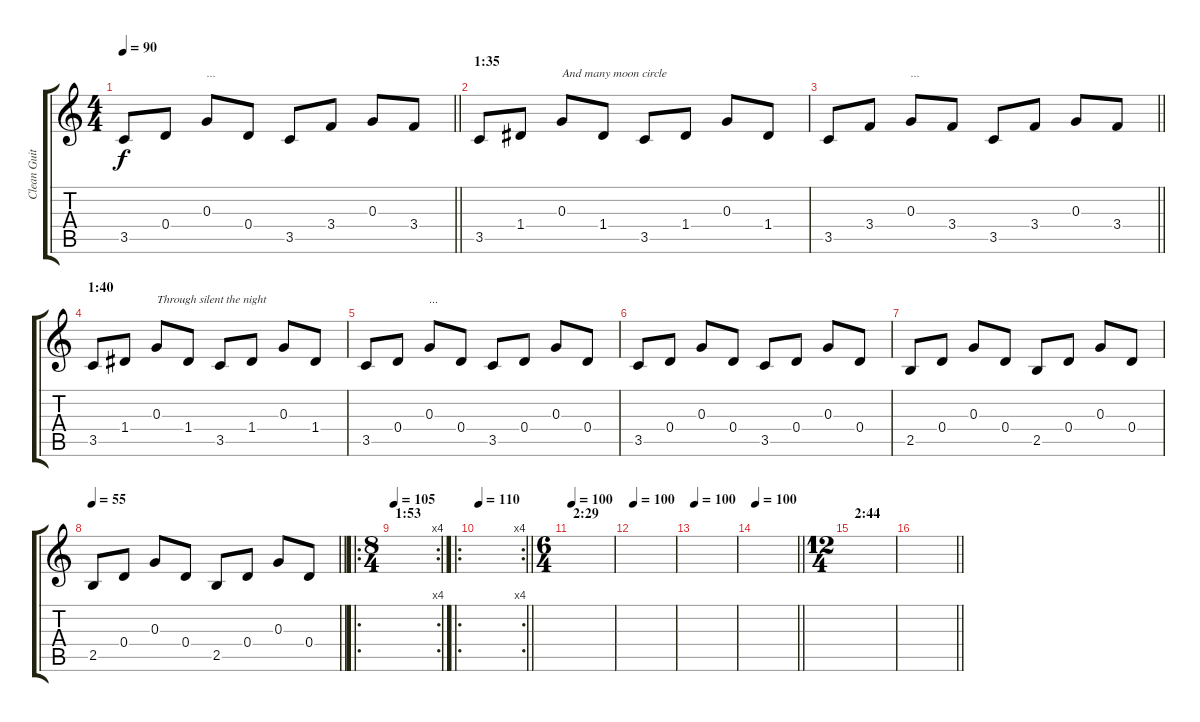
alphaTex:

\track ("Clean Guitar" "Clean Guit") {instrument electricguitarclean}
\staff {score tabs}
\tuning (E4 B3 G3 D3 A2 E2) {hide}
\ts (4 4)
\tempo 90
\clef g2
\barLineRight lightlight
\ks c
3.5.8{dy f} 0.4.8 0.3.8{txt "..."} 0.4.8 3.5.8 3.4.8 0.3.8 3.4.8 |
\section ("" "1:35")
3.5.8 1.4.8 0.3.8{txt "And many moon circle"} 1.4.8 3.5.8 1.4.8 0.3.8 1.4.8 |
\barLineRight lightlight
3.5.8 3.4.8 0.3.8{txt "..."} 3.4.8 3.5.8 3.4.8 0.3.8 3.4.8 |
\section ("" "1:40")
3.5.8 1.4.8 0.3.8{txt "Through silent the night"} 1.4.8 3.5.8 1.4.8 0.3.8 1.4.8 |
3.5.8 0.4.8 0.3.8{txt "..."} 0.4.8 3.5.8 0.4.8 0.3.8 0.4.8 |
3.5.8 0.4.8 0.3.8 0.4.8 3.5.8 0.4.8 0.3.8 0.4.8 |
2.5.8 0.4.8 0.3.8 0.4.8 2.5.8 0.4.8 0.3.8 0.4.8 |
\tempo 55
\barLineRight lightlight
2.5.8 0.4.8 0.3.8 0.4.8 2.5.8 0.4.8 0.3.8 0.4.8 |
\ro
\rc 4
\ts (8 4)
\section ("" "1:53")
\tempo 105
|
\ro
\rc 4
\tempo 110
\barLineRight lightlight
|
\ts (6 4)
\section ("" "2:29")
\tempo 100
|
\tempo 100
|
\tempo 100
|
\tempo 100
\barLineRight lightlight
|
\ts (12 4)
\section ("" "2:44")
|
\barLineRight lightlight
